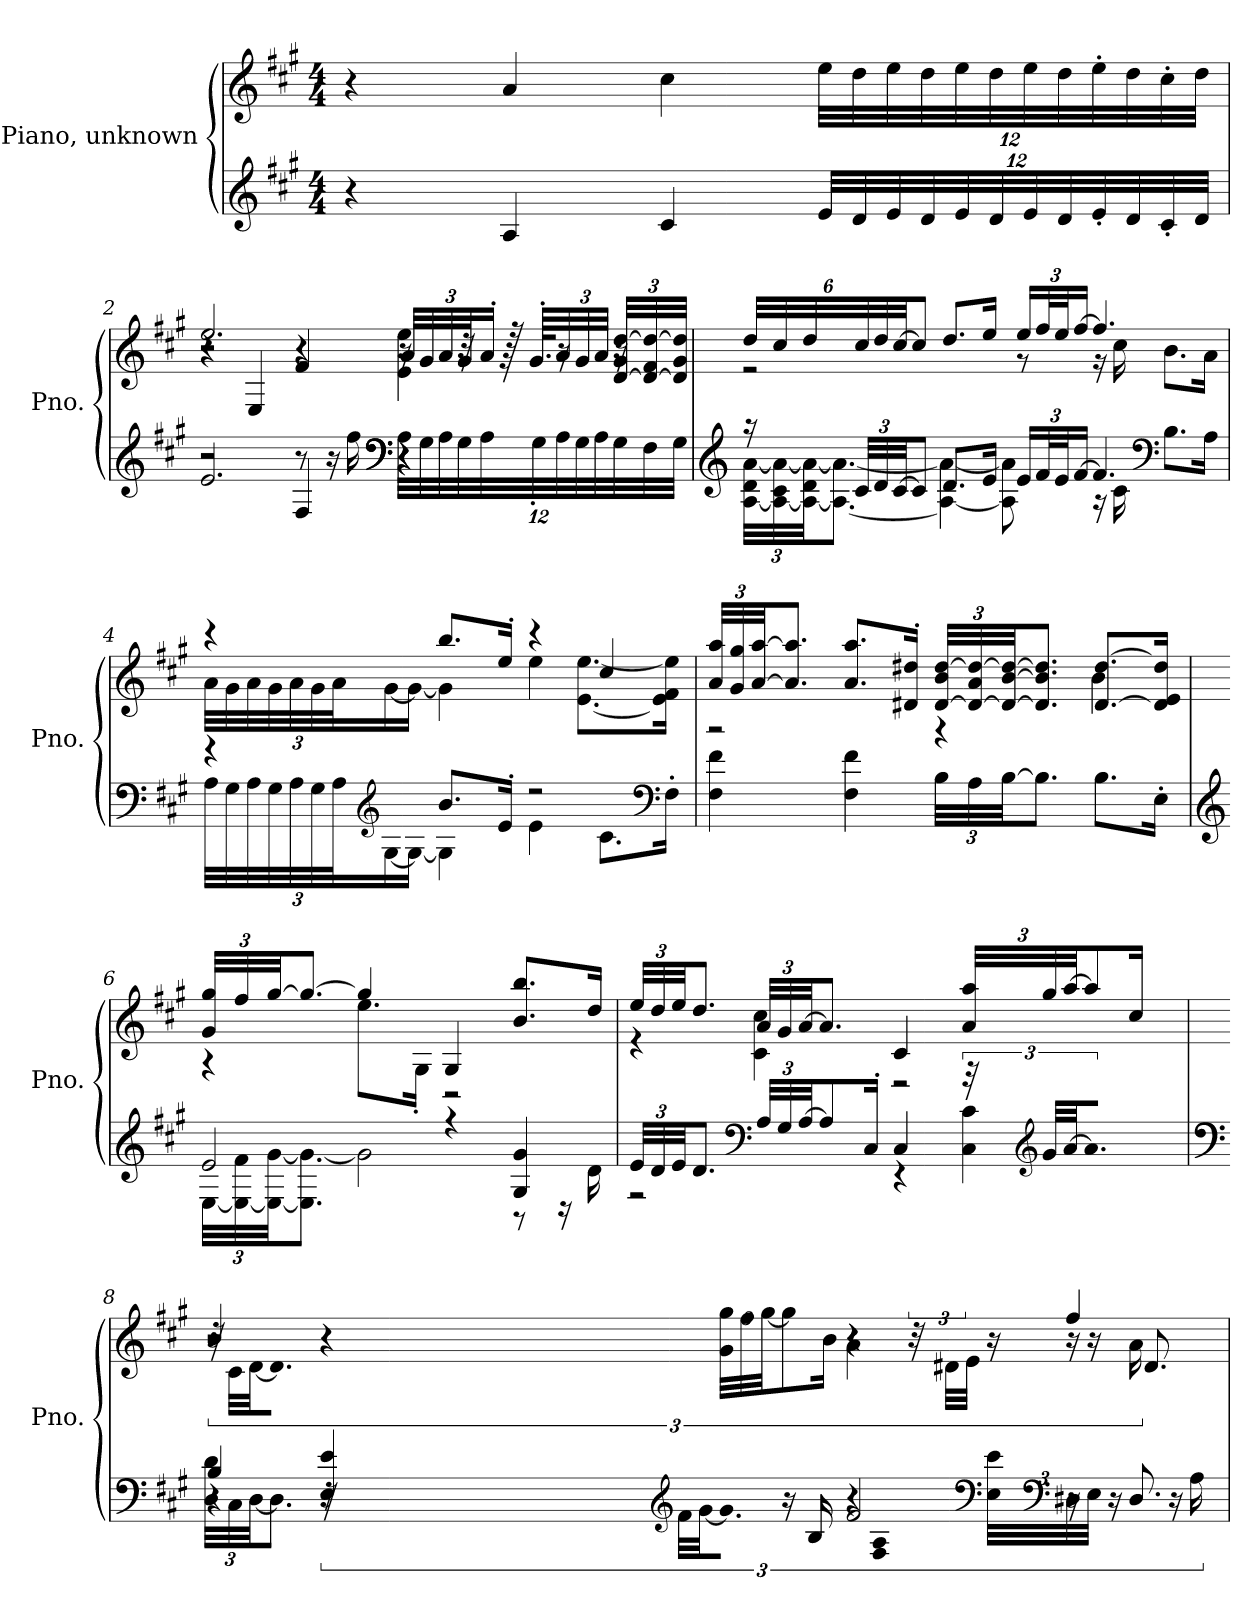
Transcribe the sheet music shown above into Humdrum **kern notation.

**kern	**kern
*part1	*part1
*staff2	*staff1
*I"Piano, unknown	*
*I'Pno.	*
*clefG2	*clefG2
*k[f#c#g#]	*k[f#c#g#]
*M4/4	*M4/4
*MM120	*MM120
=1	=1
4r	4r
4A/	4a/
4c#/	4cc#\
*Xbrackettup	*Xbrackettup
48e/LLL	48ee\LLL
48d/	48dd\
48e/	48ee\
48d/	48dd\
48e/	48ee\
48d/	48dd\
48e/	48ee\
48d/	48dd\
48e'/	48ee'\
48d/	48dd\
48c#'/	48cc#'\
48d/JJJ	48dd\JJJ
=2	=2
*^	*^
*	*^	*	*^
2.e/	2r	2r	2.ee/	2r	4r
.	.	.	.	.	4E/
.	8r	4F#/	.	4r	4f#/
.	16r	.	.	.	.
.	16ff#\	.	.	.	.
*clefF4	*	*	*	*	*
4r	48A\LLL	4r	16r	4e\ 4ee\	48a/LLL
.	48G#\	.	.	.	48g#/
.	48A\	.	.	.	48a/
.	48G#\	.	32r	.	48g#/J
.	48A\	.	.	.	24a'/JJ
.	.	.	128r	.	.
.	.	.	64.g#'/KLLL	.	.
.	48G#'\	.	.	.	.
.	48A\	.	48a/	.	16r
.	48G#\	.	48g#/	.	.
.	48A\	.	48a/JJJ	.	.
.	48G#\	.	16r	.	[48d/ 48g#/ [48dd/LLL
.	48F#\	.	.	.	48d/_ 48f#/ 48dd/_
.	48G#\JJJ	.	.	.	48d/] 48g#/ 48dd/]JJJ
*v	*v	*v	*	*	*
*	*v	*v	*v
!!LO:LB:g=z
=3	=3
*clefG2	*
*^	*^
16r	[48A\ 48d\ [48a\LLL	48dd/LLL	2r
.	48A\_ 48c#\ 48a\_	48cc#/	.
.	48A\_ 48d\ 48a\_JJ	48dd/	.
48c#/LLL	8.A\_ 8.a\_J	48cc#/	.
48d/	.	48dd/	.
[48c#/JJ	.	[48cc#/JJ	.
8c#/J]	.	8cc#/J]	.
8.d/L	4A\_ 4a\_	8.dd/L	.
16e/Jk	.	16ee/Jk	.
24e/LL	8A\] 8a\]	24ee/LL	8r
48f#/L	.	48ff#/L	.
48e/J	.	48ee/J	.
[24f#/JJ	.	[24ff#/JJ	.
4.f#/]	16r	4.ff#/]	16r
.	16c#\	.	16cc#\
*clefF4	*	*	*
.	8.B\L	.	8.b\L
.	16A\Jk	.	16a\Jk
!!LO:LB:g=z	!!
=4	=4	=4	=4
4r	48A\LLL	4r	48a\LLL
.	48G#\	.	48g#\
.	48A\	.	48a\
.	48G#\	.	48g#\
.	48A\	.	48a\
.	48G#\	.	48g#\
.	48A\J	.	48a\J
*clefG2	*	*	*
.	[24G#\	.	[24g#\
.	16G#\JJ_	.	16g#\JJ_
8.b/L	4G#\]	8.bb/L	4g#\]
16e'/Jk	.	16ee'/Jk	.
2r	4e\	4r	4ee\
.	8.c#\L	4cc#/	[8.e\ [8.ee\L
*clefF4	*	*	*
.	16F#'\Jk	.	16e\] 16f#\ 16ee\]Jk
*v	*v	*	*
=5	=5	=5
4F#\ 4f#\	48a/ 48aa/LLL	2r
.	48g#/ 48gg#/	.
.	[48a/ [48aa/JJ	.
.	8.a/] 8.aa/]J	.
4F#\ 4f#\	8.a/ 8.aa/L	.
.	16d#X/' 16dd#X/'Jk	.
48B\LLL	[48d#/ 48b/ [48dd#/LLL	4r
48A\	48d#/_ 48a/ 48dd#/_	.
[48B\JJ	48d#/_ [48b/ 48dd#/_JJ	.
8.B\J]	8.d#/] 8.b/] 8.dd#/]J	.
8.B\L	[8.d#/ [8.dd#/L	4b\
16E'\Jk	16d#/] 16e/ 16dd#/]Jk	.
!!LO:LB:g=z	!!
=6	=6	=6
*clefG2	*	*
*^	*	*
2e/	[48E\LLL	48g#/ 48gg#/LLL	4r
.	48E\_ 48f#\	48ff#/	.
.	48E\_ [48g#\JJ	[48gg#/JJ	.
.	8.E\] 8.g#\_J	8.gg#/J_	.
.	2g#\]	4gg#/]	8.ee\L
.	.	.	16G#'\Jk
4r	.	4G#/	2r
4G#/ 4g#/	8r	8.b/ 8.bb/L	.
.	16r	.	.
.	16d\	16dd/Jk	.
=7	=7	=7	=7
48e/LLL	2r	48ee/LLL	4r
48d/	.	48dd/	.
48e/JJ	.	48ee/JJ	.
8.d/J	.	8.dd/J	.
*clefF4	*	*	*
48A/LLL	.	48a/LLL	4c#\ 4cc#\
48G#/	.	48g#/	.
[48A/JJ	.	[48a/JJ	.
8A/]	.	8.a/J]	.
16C#'/Jk	.	.	.
4C#/	4r	4c#/	2r
*brackettup	*	*	*
48r	4C#\ 4c#\	48a/ 48aa/LLL	.
*clefG2	*	*	*
48g#/LLL	.	48gg#/	.
[48a/JJ	.	[48aa/JJ	.
8.a/J]	.	8aa/]	.
.	.	16cc#/Jk	.
*v	*v	*	*
*	*v	*v
!!LO:LB:g=z
=8	=8
*clefF4	*
*^	*^
*	*Xbrackettup	*	*brackettup
*	*^	*	*^
4B/	48D\ 48d\LLL	4r	2r	48r	4b/
.	48C#\	.	.	48c#\LLL	.
.	[48D\JJ	.	.	[48d\JJ	.
.	8.D\J]	.	.	8.d\J]	.
*	*brackettup	*	*	*Xbrackettup	*
8r	48r	4E/ 4e/	.	48g#\ 48gg#\LLL	4r
*clefG2	*	*	*	*	*
.	48f#\LLL	.	.	48ff#\	.
.	[48g#\JJ	.	.	[48gg#\JJ	.
.	8.g#\J]	.	.	8gg#\]	.
16r	.	.	.	.	.
16B/	.	.	.	16b\Jk	.
2f#/	4F#\ 4A\	4r	4r	4a\	4r
*clefF4	*	*	*	*	*
*	*Xbrackettup	*	*	*brackettup	*
.	48E\ 48e\LLL	16r	4ff#/	48r	16r
.	48D#X\	.	.	48d#X\LLL	.
.	48E\JJJ	.	.	48e\JJJ	.
.	16r	8.D#/	.	16r	8.d#/
.	16r	.	.	16r	.
.	16A\	.	.	16a\	.
*v	*v	*v	*	*	*
*	*v	*v	*v
=	=
*-	*-
